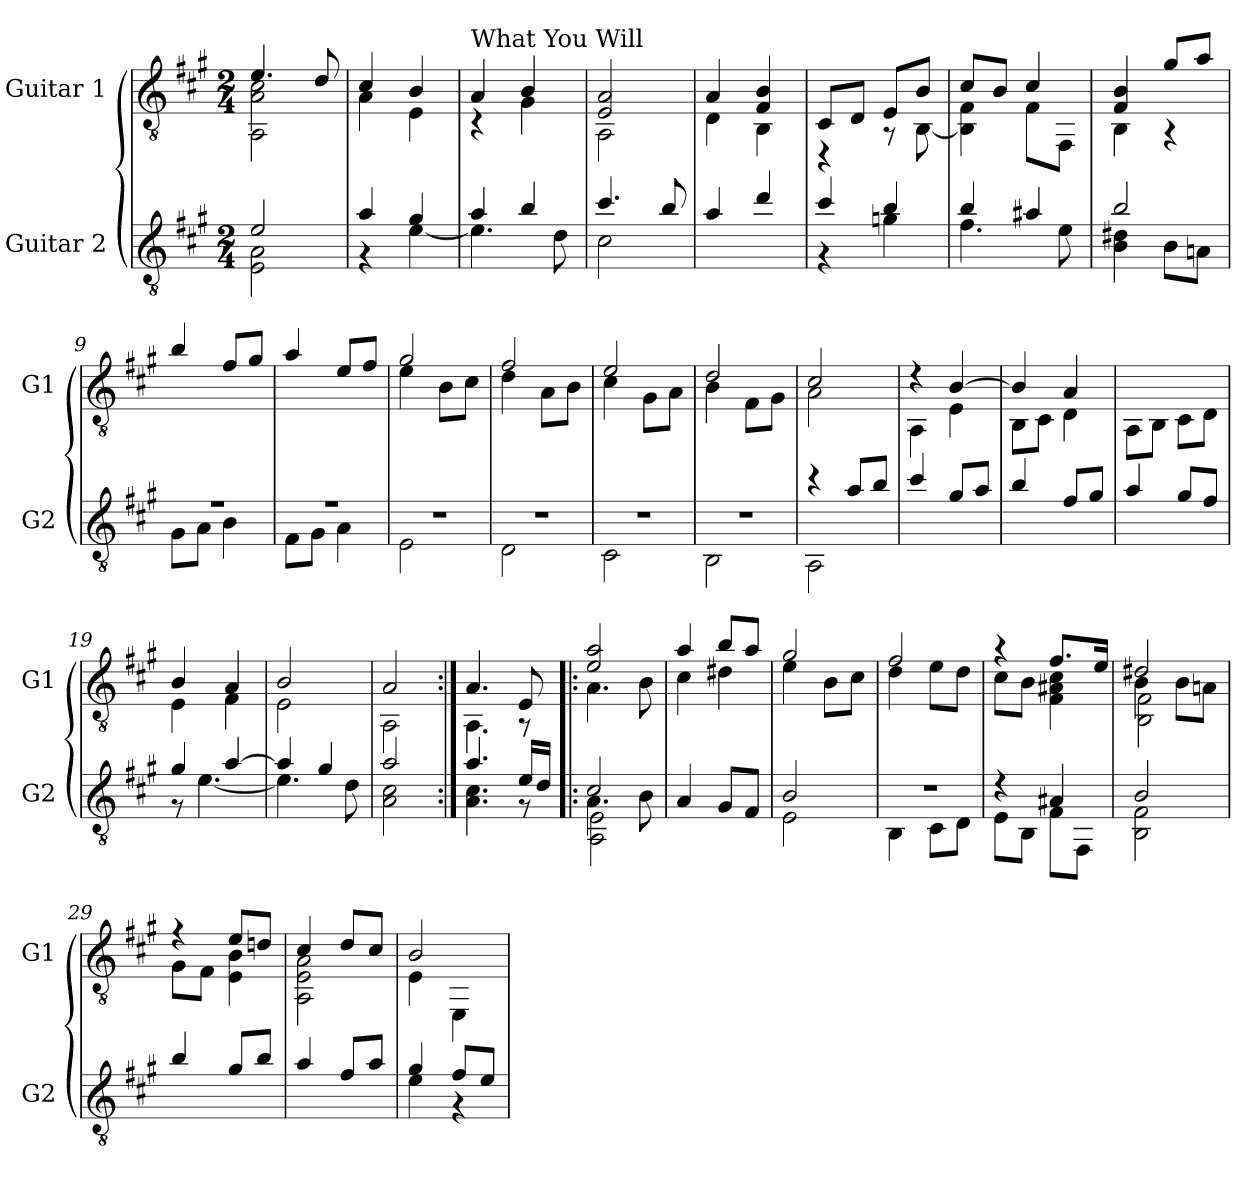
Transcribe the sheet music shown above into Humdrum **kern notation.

**kern	**kern
*part2	*part1
*staff2	*staff1
*I"Guitar 2	*I"Guitar 1
*I'G2	*I'G1
!!LO:PB:g=z
*clefGv2	*clefGv2
*ITrd7c12	*ITrd7c12
*k[f#c#g#]	*k[f#c#g#]
*A:	*A:
*M2/4	*M2/4
*MM86	*MM86
=1	=1
*^	*^
*	*	*	*^
2Ei/	2EEi\ 2AAi	4.Ei/	2AAi\ 2C#i	2AAAi\
.	.	8Di/	.	.
*	*	*	*v	*v
=2	=2	=2	=2
4Ai/	4r	4C#i/	4AAi\
4G#i/	[<4Ei\	4BBi/	4EEi\
=3	=3	=3	=3
!	!	!LO:TX:a:t=What You Will	!
4Ai/	4.Ei\]	4AAi/	4r
4Bi/	.	4BBi/	4GG#i\
.	8Di\	.	.
=4	=4	=4	=4
4.c#i/	2C#i\	2EEi/ 2AAi	2AAAi\
8Bi/	.	.	.
*v	*v	*	*
=5	=5	=5
4Ai/	4AAi/	4DDi\
4di/	4FF#i/ 4BBi	4BBBi\
=6	=6	=6
*^	*	*
4c#i/	4r	8CC#i/L	4r
.	.	8DDi/J	.
4Bi/	4Gni\	8EEi/L	8r
.	.	8BBi/J	[<8BBBi\
=7	=7	=7	=7
4Bi/	4.F#i\	8C#i/L	4BBBi\] 4FF#i
.	.	8BBi/J	.
4A#Xi/	.	4C#i/	8FF#i\L
.	8Ei\	.	8FFF#i\J
=8	=8	=8	=8
2Bi/	4BBi\ 4D#Xi	4FF#i/ 4BBi	4BBBi\
.	8BBi\L	8G#i/L	4r
.	8AAni\J	8Ai/J	.
*	*	*v	*v
=9	=9	=9
!LO:N:vis=1	!	!
2r	8GG#i\L	4Bi/
.	8AAi\J	.
.	4BBi\	8F#i/L
.	.	8G#i/J
!!LO:LB:g=z
=10	=10	=10
!LO:N:vis=1	!	!
2r	8FF#i\L	4Ai/
.	8GG#i\J	.
.	4AAi\	8Ei/L
.	.	8F#i/J
=11	=11	=11
!LO:N:vis=1	!	!
*	*	*^
2r	2EEi\	2G#i/	4Ei\
.	.	.	8BBi\L
.	.	.	8C#i\J
=12	=12	=12	=12
!LO:N:vis=1	!	!	!
2r	2DDi\	2F#i/	4Di\
.	.	.	8AAi\L
.	.	.	8BBi\J
=13	=13	=13	=13
!LO:N:vis=1	!	!	!
2r	2CC#i\	2Ei/	4C#i\
.	.	.	8GG#i\L
.	.	.	8AAi\J
=14	=14	=14	=14
!LO:N:vis=1	!	!	!
2r	2BBBi\	2Di/	4BBi\
.	.	.	8FF#i\L
.	.	.	8GG#i\J
=15	=15	=15	=15
4r	2AAAi\	2C#i/	2AAi\
8Ai/L	.	.	.
8Bi/J	.	.	.
*v	*v	*	*
=16	=16	=16
4c#i/	4r	4AAAi\
8G#i/L	[>4BBi/	4EEi\
8Ai/J	.	.
=17	=17	=17
4Bi/	4BBi/]	8BBBi\L
.	.	8CC#i\J
8F#i/L	4AAi/	4DDi\
8G#i/J	.	.
*	*v	*v
=18	=18
4Ai/	8AAAi\L
.	8BBBi\J
8G#i/L	8CC#i\L
8F#i/J	8DDi\J
!!LO:LB:g=z
=19	=19
*^	*^
4G#i/	8r	4BBi/	4EEi\
.	[<4.Ei\	.	.
[>4Ai/	.	4AAi/	4FF#i\
=20	=20	=20	=20
4Ai/]	4.Ei\]	2BBi/	2EEi\
4G#i/	.	.	.
.	8Di\	.	.
=21	=21	=21	=21
2Ai/	2AAi\ 2C#i	2AAi/	2AAAi\
=22:|!	=22:|!	=22:|!	=22:|!
4.Ai/	4.AAi\ 4.C#i	4.AAi/	4.AAAi\
16Ei/LL	8r	8EEi/	8r
16Di/JJ	.	.	.
=23!|:	=23!|:	=23!|:	=23!|:
*	*^	*	*
2C#i/	4.AAi\	2AAAi\ 2EEi	2Ei/ 2Ai	4.AAi\
.	8BBi\	.	.	8BBi\
*v	*v	*v	*	*
=24	=24	=24
4AAi/	4Ai/	4C#i\
8GG#i/L	8Bi/L	4D#Xi\
8FF#i/J	8Ai/J	.
=25	=25	=25
*^	*	*
2BBi/	2EEi\	2G#i/	4Ei\
.	.	.	8BBi\L
.	.	.	8C#i\J
=26	=26	=26	=26
!LO:N:vis=1	!	!	!
2r	4BBBi\	2F#i/	4Di\
.	8CC#i\L	.	8Ei\L
.	8DDi\J	.	8Di\J
=27	=27	=27	=27
4r	8EEi\L	4r	8C#i\L
.	8BBBi\J	.	8BBi\J
4AA#Xi/	8FF#i\L	8.F#i/L	4FF#i\ 4AA#Xi 4C#i
.	8FFF#i\J	.	.
.	.	16Ei/Jk	.
=28	=28	=28	=28
*	*	*	*^
2BBi/	2BBBi\ 2FF#i	2D#Xi/	4BBi\	2BBBi\ 2FF#i
.	.	.	8BBi\L	.
.	.	.	8AAni\J	.
*v	*v	*	*	*
*	*	*v	*v
!!LO:LB:g=z
=29	=29	=29
4Bi/	4r	8GG#i\L
.	.	8FF#i\J
8G#i/L	8Ei/L	4EEi\ 4BBi
8Bi/J	8Dni/J	.
=30	=30	=30
4Ai/	4C#i/	2AAAi\ 2EEi 2AAi
8F#i/L	8Di/L	.
8Ai/J	8C#i/J	.
=31	=31	=31
*^	*	*
4G#i/	4Ei\	2BBi/	4EEi\
8F#i/L	4r	.	4EEEi\
8Ei/J	.	.	.
*v	*v	*	*
*	*v	*v
=	=
*-	*-
